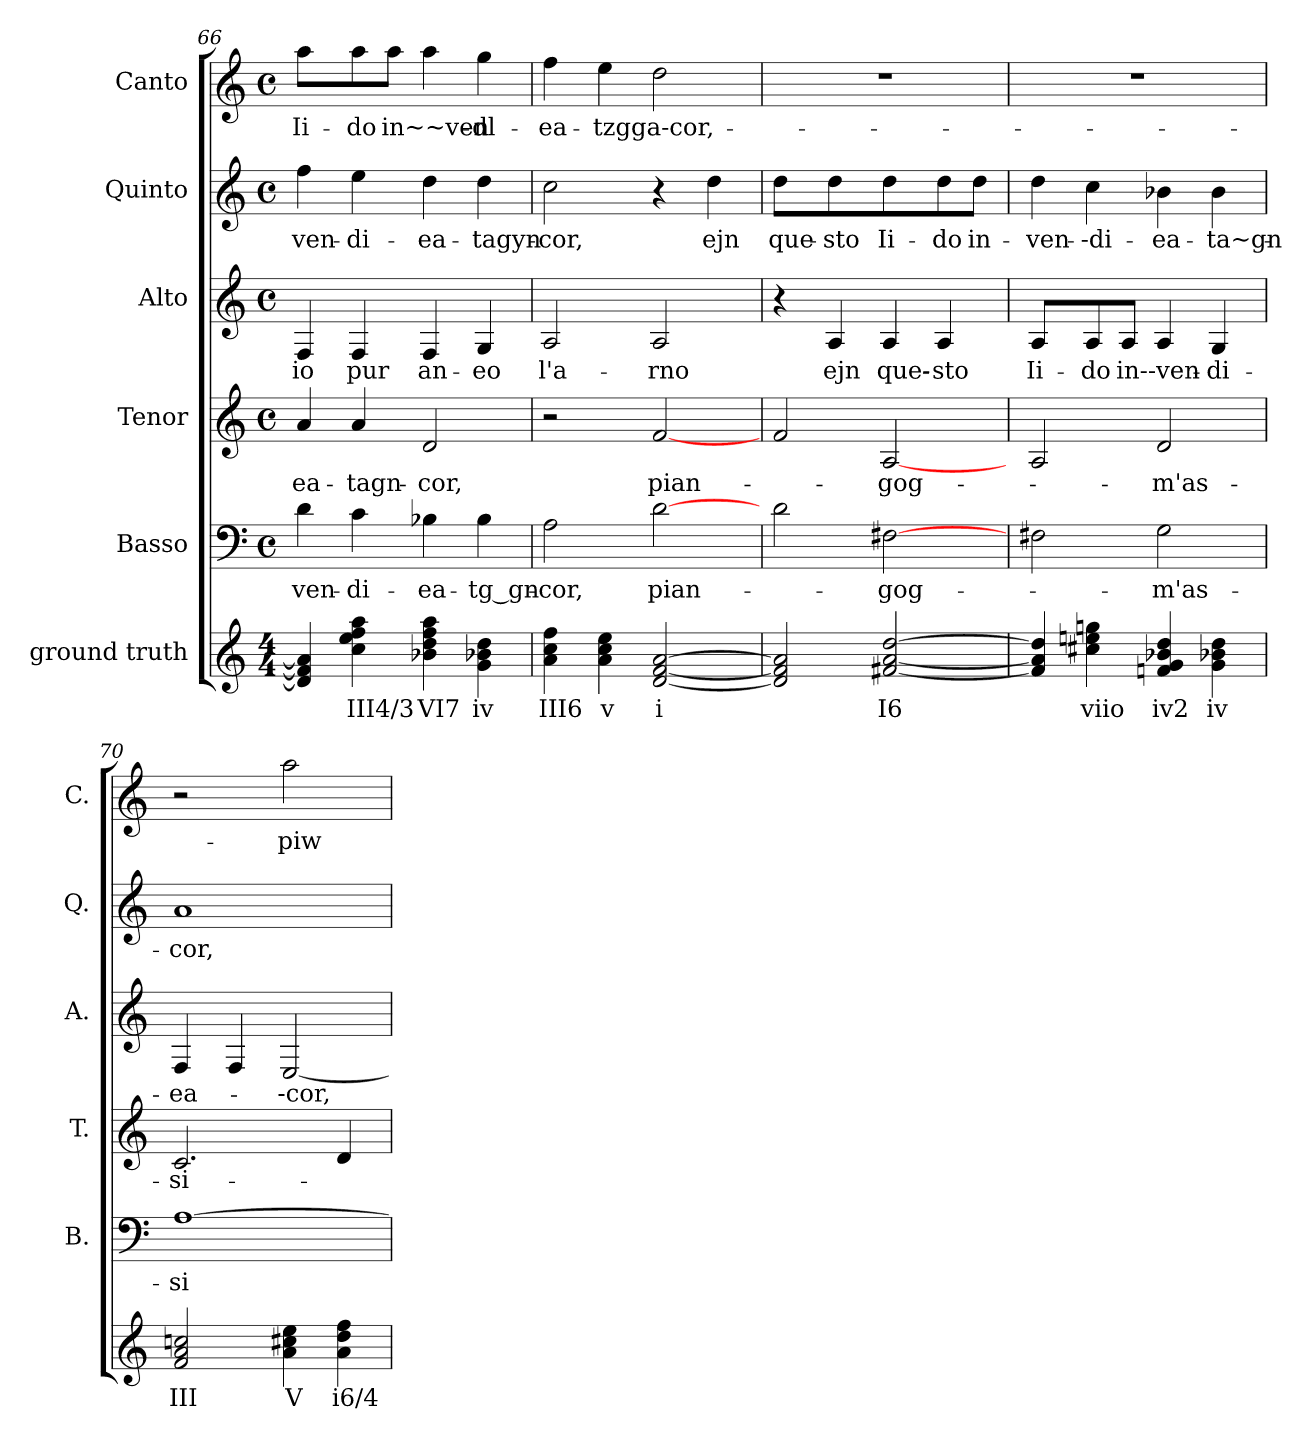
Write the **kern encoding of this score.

**kern	**text	**kern	**text	**kern	**text	**kern	**text	**kern	**text	**kern	**text
*part6	*part6	*part5	*part5	*part4	*part4	*part3	*part3	*part2	*part2	*part1	*part1
*staff6	*staff6	*staff5	*staff5	*staff4	*staff4	*staff3	*staff3	*staff2	*staff2	*staff1	*staff1
*I"ground truth	*	*I"Basso	*	*I"Tenor	*	*I"Alto	*	*I"Quinto	*	*I"Canto	*
*	*	*I'B.	*	*I'T.	*	*I'A.	*	*I'Q.	*	*I'C.	*
!!LO:PB:g=z
*	*	*clefF4	*	*clefG2	*	*clefG2	*	*clefG2	*	*clefG2	*
*k[]	*	*k[]	*	*k[]	*	*k[]	*	*k[]	*	*k[]	*
*	*	*C:	*	*C:	*	*C:	*	*C:	*	*C:	*
*M4/4	*	*M4/4	*	*M4/4	*	*M4/4	*	*M4/4	*	*M4/4	*
*	*	*met(c)	*	*met(c)	*	*met(c)	*	*met(c)	*	*met(c)	*
=66	=66	=66	=66	=66	=66	=66	=66	=66	=66	=66	=66
4d] 4f] 4a]	.	4d	-ven-	4a	-ea-	4F	-io	4ff	-ven-	4aa	-Ii-
4cc 4ee 4ff 4aa	III4/3	4c	-di-	4a	-tagn-	4F	-pur	4ee	-di-	8aaJ	-do
.	.	.	.	.	.	.	.	.	.	8aaJ	-in~~ven-
4b-X 4dd 4ff 4aa	VI7	4B-	-ea-	2d	-cor,	4F	-an-	4dd	-ea-	4aa	.
4g 4b-X 4dd	iv	4B-	-tg_gn-	.	.	4G	-eo	4dd	-tagyn-	4gg	-dl-
=67	=67	=67	=67	=67	=67	=67	=67	=67	=67	=67	=67
4a 4cc 4ff	III6	2A	-cor,	2r	.	2A	-l'a-	2cc	-cor,	4ff	-ea-
4a 4cc 4ee	v	.	.	.	.	.	.	.	.	4ee	-tzgga-cor,-
[2d [2f [2a	i	[2d	-pian-	[2f	-pian-	2A	-rno	4r	.	2dd	.
.	.	.	.	.	.	.	.	4dd	-ejn	.	.
=68	=68	=68	=68	=68	=68	=68	=68	=68	=68	=68	=68
2d] 2f] 2a]	.	2d	.	2f	.	4r	.	4dd	-que--	1r	.
.	.	.	.	.	.	4A	-ejn	4dd	-sto	.	.
[2f#X [2a [2dd	I6	[2F#	-gog-	[2A	-gog-	4A	-que---	4dd	-Ii-	.	.
.	.	.	.	.	.	4A	-sto	8ddJ	-do	.	.
.	.	.	.	.	.	.	.	8ddJ	-in-	.	.
=69	=69	=69	=69	=69	=69	=69	=69	=69	=69	=69	=69
4f#] 4a] 4dd]	.	2F#	.	2A	.	4A	-Ii-	4dd	-ven-	1r	.
4cc#X 4een 4ggn	viio	.	.	.	.	8AJ	-do	4cc	--di-	.	.
.	.	.	.	.	.	8AJ	-in--ven-	.	.	.	.
4fn 4g 4b-X 4dd	iv2	2G	-m'as-	2d	-m'as-	4A	.	4b-	-ea-	.	.
4g 4b-X 4dd	iv	.	.	.	.	4G	-di-	4b-	-ta~gn-	.	.
=70	=70	=70	=70	=70	=70	=70	=70	=70	=70	=70	=70
2f 2a 2ccn	III	[1A	-si-	2.c	-si-	4F	-ea-	1a	-cor,	2r	.
.	.	.	.	.	.	4F	.	.	.	.	.
4a 4cc#X 4ee	V	.	.	.	.	[2E	--cor,-	.	.	2aa	-piw-
4a 4dd 4ff	i6/4	.	.	4d	.	.	.	.	.	.	.
=	=	=	=	=	=	=	=	=	=	=	=
*-	*-	*-	*-	*-	*-	*-	*-	*-	*-	*-	*-
